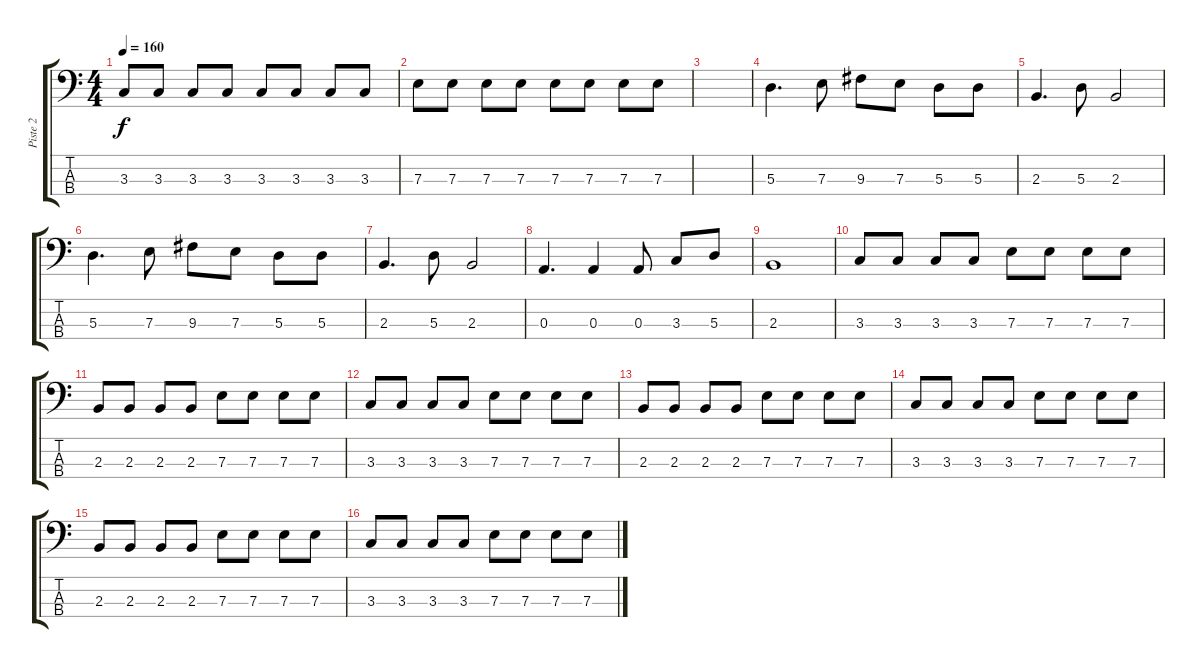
\track ("Piste 2" "Piste 2") {instrument electricbasspick}
\staff {score tabs}
\tuning (G2 D2 A1 E1) {hide}
\ts (4 4)
\tempo 160
\clef f4
\ks c
3.3.8{dy f} 3.3.8 3.3.8 3.3.8 3.3.8 3.3.8 3.3.8 3.3.8 |
7.3.8 7.3.8 7.3.8 7.3.8 7.3.8 7.3.8 7.3.8 7.3.8 |
|
5.3.4{d} 7.3.8 9.3.8 7.3.8 5.3.8 5.3.8 |
2.3.4{d} 5.3.8 2.3.2 |
5.3.4{d} 7.3.8 9.3.8 7.3.8 5.3.8 5.3.8 |
2.3.4{d} 5.3.8 2.3.2 |
0.3.4{d} 0.3.4 0.3.8 3.3.8 5.3.8 |
2.3.1 |
3.3.8 3.3.8 3.3.8 3.3.8 7.3.8 7.3.8 7.3.8 7.3.8 |
2.3.8 2.3.8 2.3.8 2.3.8 7.3.8 7.3.8 7.3.8 7.3.8 |
3.3.8 3.3.8 3.3.8 3.3.8 7.3.8 7.3.8 7.3.8 7.3.8 |
2.3.8 2.3.8 2.3.8 2.3.8 7.3.8 7.3.8 7.3.8 7.3.8 |
3.3.8 3.3.8 3.3.8 3.3.8 7.3.8 7.3.8 7.3.8 7.3.8 |
2.3.8 2.3.8 2.3.8 2.3.8 7.3.8 7.3.8 7.3.8 7.3.8 |
3.3.8 3.3.8 3.3.8 3.3.8 7.3.8 7.3.8 7.3.8 7.3.8
